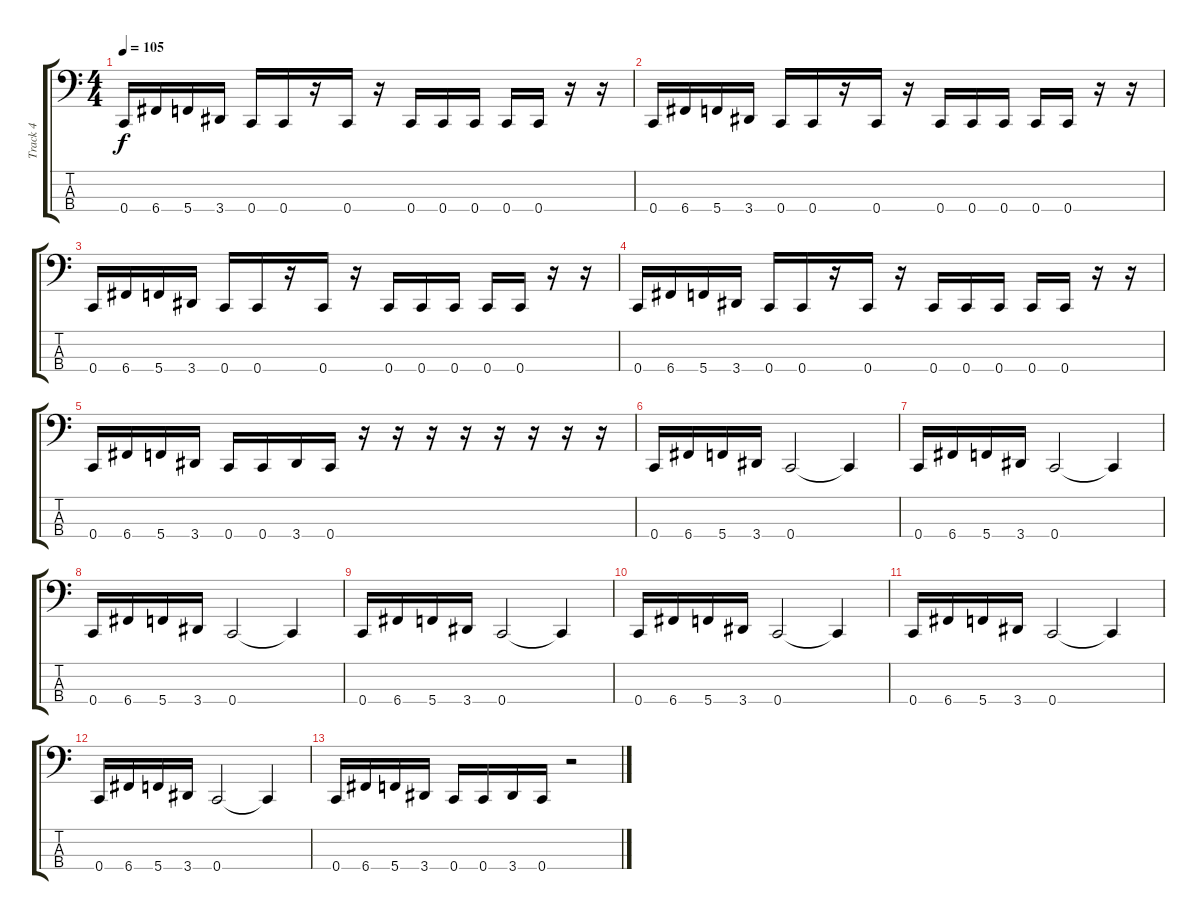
\track ("Track 4" "Track 4") {instrument electricbasspick}
\staff {score tabs}
\tuning (F2 C2 G1 C1) {hide}
\ts (4 4)
\tempo 105
\clef f4
\ks c
0.4.16{dy f} 6.4.16 5.4.16 3.4.16 0.4.16 0.4.16 r.16 0.4.16 r.16 0.4.16 0.4.16 0.4.16 0.4.16 0.4.16 r.16 r.16 |
0.4.16 6.4.16 5.4.16 3.4.16 0.4.16 0.4.16 r.16 0.4.16 r.16 0.4.16 0.4.16 0.4.16 0.4.16 0.4.16 r.16 r.16 |
0.4.16 6.4.16 5.4.16 3.4.16 0.4.16 0.4.16 r.16 0.4.16 r.16 0.4.16 0.4.16 0.4.16 0.4.16 0.4.16 r.16 r.16 |
0.4.16 6.4.16 5.4.16 3.4.16 0.4.16 0.4.16 r.16 0.4.16 r.16 0.4.16 0.4.16 0.4.16 0.4.16 0.4.16 r.16 r.16 |
0.4.16 6.4.16 5.4.16 3.4.16 0.4.16 0.4.16 3.4.16 0.4.16 r.16 r.16 r.16 r.16 r.16 r.16 r.16 r.16 |
0.4.16 6.4.16 5.4.16 3.4.16 0.4.2 0.4{t}.4 |
0.4.16 6.4.16 5.4.16 3.4.16 0.4.2 0.4{t}.4 |
0.4.16 6.4.16 5.4.16 3.4.16 0.4.2 0.4{t}.4 |
0.4.16 6.4.16 5.4.16 3.4.16 0.4.2 0.4{t}.4 |
0.4.16 6.4.16 5.4.16 3.4.16 0.4.2 0.4{t}.4 |
0.4.16 6.4.16 5.4.16 3.4.16 0.4.2 0.4{t}.4 |
0.4.16 6.4.16 5.4.16 3.4.16 0.4.2 0.4{t}.4 |
0.4.16 6.4.16 5.4.16 3.4.16 0.4.16 0.4.16 3.4.16 0.4.16 r.2
